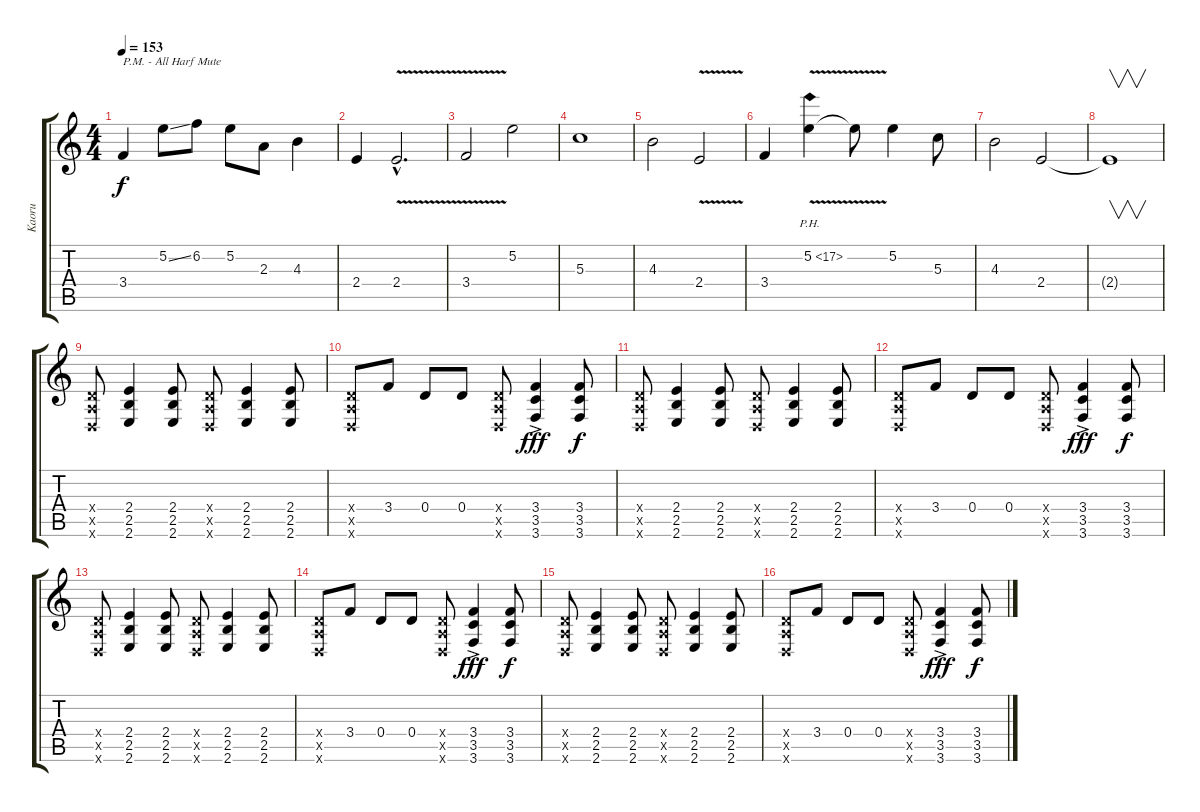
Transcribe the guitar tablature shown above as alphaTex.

\track ("Kaoru" "Kaoru") {instrument distortionguitar}
\staff {score tabs}
\tuning (E4 B3 G3 D3 A2 D2) {hide}
\ts (4 4)
\tempo 153
\clef g2
\ks c
3.4.4{txt "P.M. - All Harf Mute" dy f instrument distortionguitar} 5.2{ss}.8 6.2.8 5.2.8 2.3.8 4.3.4 |
2.4.4 2.4{v hac}.2{d} |
3.4{v}.2 5.2.2 |
5.3.1 |
4.3.2 2.4{v}.2 |
3.4.4 5.2{ph 12 v}.4 5.2{t}.8 5.2.4 5.3.8 |
4.3.2 2.4.2 |
2.4{t}.1{v} |
(0.4{x} 0.5{x} 0.6{x}).8 (2.4 2.5 2.6).4 (2.4 2.5 2.6).8 (0.4{x} 0.5{x} 0.6{x}).8 (2.4 2.5 2.6).4 (2.4 2.5 2.6).8 |
(0.4{x} 0.5{x} 0.6{x}).8 3.4.8 0.4.8 0.4.8 (0.4{x} 0.5{x} 0.6{x}).8 (3.4{ac} 3.5{ac} 3.6{ac}).4{dy fff} (3.4 3.5 3.6).8{dy f} |
(0.4{x} 0.5{x} 0.6{x}).8 (2.4 2.5 2.6).4 (2.4 2.5 2.6).8 (0.4{x} 0.5{x} 0.6{x}).8 (2.4 2.5 2.6).4 (2.4 2.5 2.6).8 |
(0.4{x} 0.5{x} 0.6{x}).8 3.4.8 0.4.8 0.4.8 (0.4{x} 0.5{x} 0.6{x}).8 (3.4{ac} 3.5{ac} 3.6{ac}).4{dy fff} (3.4 3.5 3.6).8{dy f} |
(0.4{x} 0.5{x} 0.6{x}).8 (2.4 2.5 2.6).4 (2.4 2.5 2.6).8 (0.4{x} 0.5{x} 0.6{x}).8 (2.4 2.5 2.6).4 (2.4 2.5 2.6).8 |
(0.4{x} 0.5{x} 0.6{x}).8 3.4.8 0.4.8 0.4.8 (0.4{x} 0.5{x} 0.6{x}).8 (3.4{ac} 3.5{ac} 3.6{ac}).4{dy fff} (3.4 3.5 3.6).8{dy f} |
(0.4{x} 0.5{x} 0.6{x}).8 (2.4 2.5 2.6).4 (2.4 2.5 2.6).8 (0.4{x} 0.5{x} 0.6{x}).8 (2.4 2.5 2.6).4 (2.4 2.5 2.6).8 |
(0.4{x} 0.5{x} 0.6{x}).8 3.4.8 0.4.8 0.4.8 (0.4{x} 0.5{x} 0.6{x}).8 (3.4{ac} 3.5{ac} 3.6{ac}).4{dy fff} (3.4 3.5 3.6).8{dy f}
